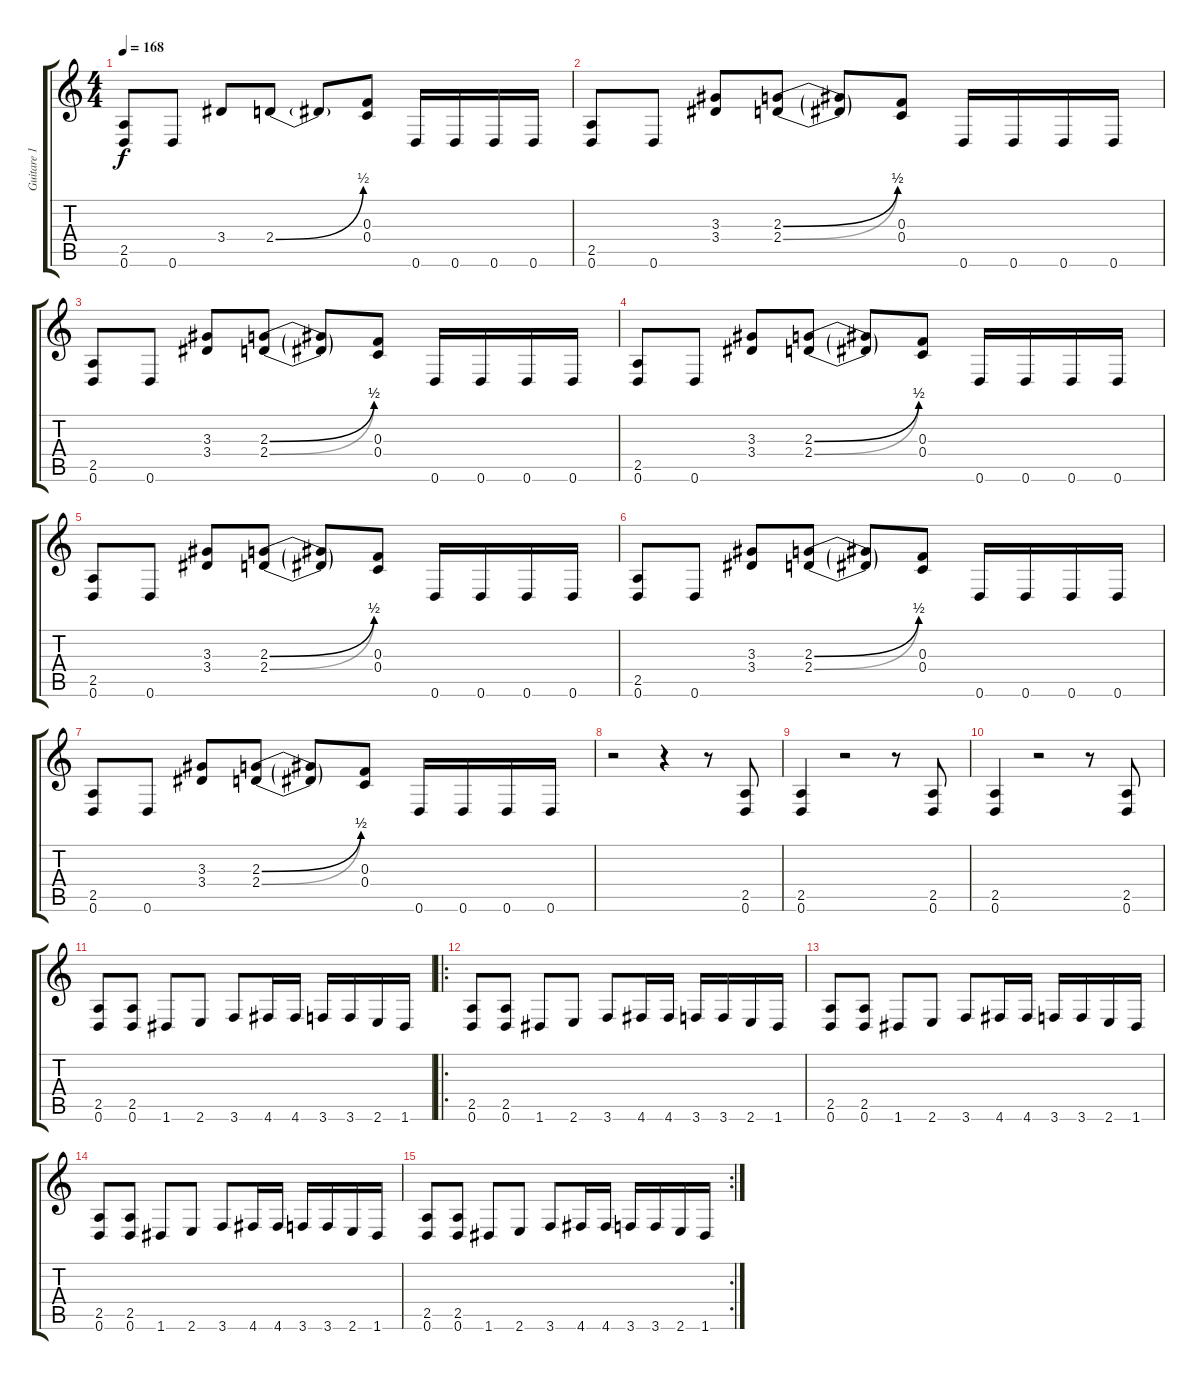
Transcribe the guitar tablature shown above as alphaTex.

\track ("Guitare 1" "Guitare 1") {instrument distortionguitar}
\staff {score tabs}
\tuning (D4 A3 F3 C3 G2 D2) {hide}
\ts (4 4)
\tempo 168
\clef g2
\ks c
(2.5 0.6).8{dy f} 0.6.8 3.4.8 2.4{be (bend 0 0 60 2)}.8 2.4{t}.8 (0.3 0.4).8 0.6.16 0.6.16 0.6.16 0.6.16 |
(2.5 0.6).8 0.6.8 (3.3 3.4).8 (2.3{be (bend 0 0 60 2)} 2.4{be (bend 0 0 60 2)}).8 (2.3{t} 2.4{t}).8 (0.3 0.4).8 0.6.16 0.6.16 0.6.16 0.6.16 |
(2.5 0.6).8 0.6.8 (3.3 3.4).8 (2.3{be (bend 0 0 60 2)} 2.4{be (bend 0 0 60 2)}).8 (2.3{t} 2.4{t}).8 (0.3 0.4).8 0.6.16 0.6.16 0.6.16 0.6.16 |
(2.5 0.6).8 0.6.8 (3.3 3.4).8 (2.3{be (bend 0 0 60 2)} 2.4{be (bend 0 0 60 2)}).8 (2.3{t} 2.4{t}).8 (0.3 0.4).8 0.6.16 0.6.16 0.6.16 0.6.16 |
(2.5 0.6).8 0.6.8 (3.3 3.4).8 (2.3{be (bend 0 0 60 2)} 2.4{be (bend 0 0 60 2)}).8 (2.3{t} 2.4{t}).8 (0.3 0.4).8 0.6.16 0.6.16 0.6.16 0.6.16 |
(2.5 0.6).8 0.6.8 (3.3 3.4).8 (2.3{be (bend 0 0 60 2)} 2.4{be (bend 0 0 60 2)}).8 (2.3{t} 2.4{t}).8 (0.3 0.4).8 0.6.16 0.6.16 0.6.16 0.6.16 |
(2.5 0.6).8 0.6.8 (3.3 3.4).8 (2.3{be (bend 0 0 60 2)} 2.4{be (bend 0 0 60 2)}).8 (2.3{t} 2.4{t}).8 (0.3 0.4).8 0.6.16 0.6.16 0.6.16 0.6.16 |
r.2 r.4 r.8 (2.5 0.6).8 |
(2.5 0.6).4 r.2 r.8 (2.5 0.6).8 |
(2.5 0.6).4 r.2 r.8 (2.5 0.6).8 |
(2.5 0.6).8 (2.5 0.6).8 1.6.8 2.6.8 3.6.8 4.6.16 4.6.16 3.6.16 3.6.16 2.6.16 1.6.16 |
\ro
(2.5 0.6).8 (2.5 0.6).8 1.6.8 2.6.8 3.6.8 4.6.16 4.6.16 3.6.16 3.6.16 2.6.16 1.6.16 |
(2.5 0.6).8 (2.5 0.6).8 1.6.8 2.6.8 3.6.8 4.6.16 4.6.16 3.6.16 3.6.16 2.6.16 1.6.16 |
(2.5 0.6).8 (2.5 0.6).8 1.6.8 2.6.8 3.6.8 4.6.16 4.6.16 3.6.16 3.6.16 2.6.16 1.6.16 |
\rc 2
(2.5 0.6).8 (2.5 0.6).8 1.6.8 2.6.8 3.6.8 4.6.16 4.6.16 3.6.16 3.6.16 2.6.16 1.6.16
